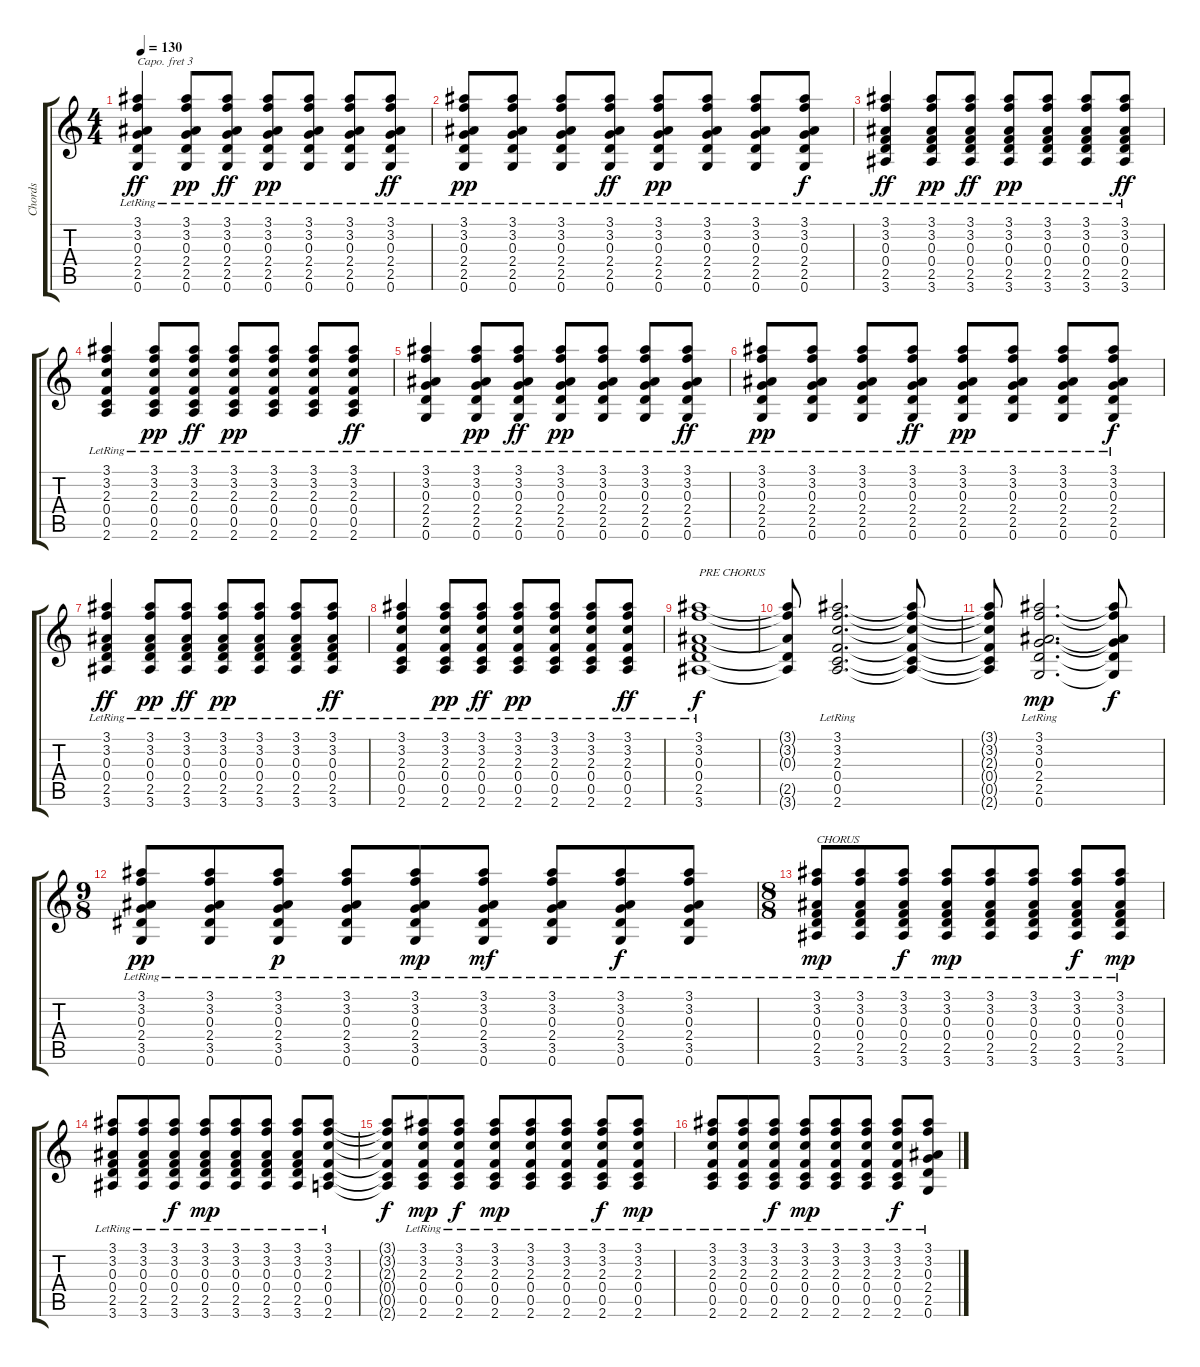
\track ("Chords" "Chords") {instrument acousticguitarsteel}
\staff {score tabs}
\capo 3
\tuning (E4 B3 G3 D3 A2 E2) {hide}
\ts (4 4)
\tempo 130
\clef g2
\ks c
(3.1{lr} 3.2{lr} 0.3{lr} 2.4{lr} 2.5{lr} 0.6{lr}).4{dy ff} (3.1{lr} 3.2{lr} 0.3{lr} 2.4{lr} 2.5{lr} 0.6{lr}).8{dy pp} (3.1{lr} 3.2{lr} 0.3{lr} 2.4{lr} 2.5{lr} 0.6{lr}).8{dy ff} (3.1{lr} 3.2{lr} 0.3{lr} 2.4{lr} 2.5{lr} 0.6{lr}).8{dy pp} (3.1{lr} 3.2{lr} 0.3{lr} 2.4{lr} 2.5{lr} 0.6{lr}).8 (3.1{lr} 3.2{lr} 0.3{lr} 2.4{lr} 2.5{lr} 0.6{lr}).8 (3.1{lr} 3.2{lr} 0.3{lr} 2.4{lr} 2.5{lr} 0.6{lr}).8{dy ff} |
(3.1{lr} 3.2{lr} 0.3{lr} 2.4{lr} 2.5{lr} 0.6{lr}).8{dy pp} (3.1{lr} 3.2{lr} 0.3{lr} 2.4{lr} 2.5{lr} 0.6{lr}).8 (3.1{lr} 3.2{lr} 0.3{lr} 2.4{lr} 2.5{lr} 0.6{lr}).8 (3.1{lr} 3.2{lr} 0.3{lr} 2.4{lr} 2.5{lr} 0.6{lr}).8{dy ff} (3.1{lr} 3.2{lr} 0.3{lr} 2.4{lr} 2.5{lr} 0.6{lr}).8{dy pp} (3.1{lr} 3.2{lr} 0.3{lr} 2.4{lr} 2.5{lr} 0.6{lr}).8 (3.1{lr} 3.2{lr} 0.3{lr} 2.4{lr} 2.5{lr} 0.6{lr}).8 (3.1{lr} 3.2{lr} 0.3{lr} 2.4{lr} 2.5{lr} 0.6{lr}).8{dy f} |
(3.1{lr} 3.2{lr} 0.3{lr} 0.4{lr} 2.5{lr} 3.6{lr}).4{dy ff} (3.1{lr} 3.2{lr} 0.3{lr} 0.4{lr} 2.5{lr} 3.6{lr}).8{dy pp} (3.1{lr} 3.2{lr} 0.3{lr} 0.4{lr} 2.5{lr} 3.6{lr}).8{dy ff} (3.1{lr} 3.2{lr} 0.3{lr} 0.4{lr} 2.5{lr} 3.6{lr}).8{dy pp} (3.1{lr} 3.2{lr} 0.3{lr} 0.4{lr} 2.5{lr} 3.6{lr}).8 (3.1{lr} 3.2{lr} 0.3{lr} 0.4{lr} 2.5{lr} 3.6{lr}).8 (3.1{lr} 3.2{lr} 0.3{lr} 0.4{lr} 2.5{lr} 3.6{lr}).8{dy ff} |
(3.1{lr} 3.2{lr} 2.3{lr} 0.4{lr} 0.5{lr} 2.6{lr}).4 (3.1{lr} 3.2{lr} 2.3{lr} 0.4{lr} 0.5{lr} 2.6{lr}).8{dy pp} (3.1{lr} 3.2{lr} 2.3{lr} 0.4{lr} 0.5{lr} 2.6{lr}).8{dy ff} (3.1{lr} 3.2{lr} 2.3{lr} 0.4{lr} 0.5{lr} 2.6{lr}).8{dy pp} (3.1{lr} 3.2{lr} 2.3{lr} 0.4{lr} 0.5{lr} 2.6{lr}).8 (3.1{lr} 3.2{lr} 2.3{lr} 0.4{lr} 0.5{lr} 2.6{lr}).8 (3.1{lr} 3.2{lr} 2.3{lr} 0.4{lr} 0.5{lr} 2.6{lr}).8{dy ff} |
(3.1{lr} 3.2{lr} 0.3{lr} 2.4{lr} 2.5{lr} 0.6{lr}).4 (3.1{lr} 3.2{lr} 0.3{lr} 2.4{lr} 2.5{lr} 0.6{lr}).8{dy pp} (3.1{lr} 3.2{lr} 0.3{lr} 2.4{lr} 2.5{lr} 0.6{lr}).8{dy ff} (3.1{lr} 3.2{lr} 0.3{lr} 2.4{lr} 2.5{lr} 0.6{lr}).8{dy pp} (3.1{lr} 3.2{lr} 0.3{lr} 2.4{lr} 2.5{lr} 0.6{lr}).8 (3.1{lr} 3.2{lr} 0.3{lr} 2.4{lr} 2.5{lr} 0.6{lr}).8 (3.1{lr} 3.2{lr} 0.3{lr} 2.4{lr} 2.5{lr} 0.6{lr}).8{dy ff} |
(3.1{lr} 3.2{lr} 0.3{lr} 2.4{lr} 2.5{lr} 0.6{lr}).8{dy pp} (3.1{lr} 3.2{lr} 0.3{lr} 2.4{lr} 2.5{lr} 0.6{lr}).8 (3.1{lr} 3.2{lr} 0.3{lr} 2.4{lr} 2.5{lr} 0.6{lr}).8 (3.1{lr} 3.2{lr} 0.3{lr} 2.4{lr} 2.5{lr} 0.6{lr}).8{dy ff} (3.1{lr} 3.2{lr} 0.3{lr} 2.4{lr} 2.5{lr} 0.6{lr}).8{dy pp} (3.1{lr} 3.2{lr} 0.3{lr} 2.4{lr} 2.5{lr} 0.6{lr}).8 (3.1{lr} 3.2{lr} 0.3{lr} 2.4{lr} 2.5{lr} 0.6{lr}).8 (3.1{lr} 3.2{lr} 0.3{lr} 2.4{lr} 2.5{lr} 0.6{lr}).8{dy f} |
(3.1{lr} 3.2{lr} 0.3{lr} 0.4{lr} 2.5{lr} 3.6{lr}).4{dy ff} (3.1{lr} 3.2{lr} 0.3{lr} 0.4{lr} 2.5{lr} 3.6{lr}).8{dy pp} (3.1{lr} 3.2{lr} 0.3{lr} 0.4{lr} 2.5{lr} 3.6{lr}).8{dy ff} (3.1{lr} 3.2{lr} 0.3{lr} 0.4{lr} 2.5{lr} 3.6{lr}).8{dy pp} (3.1{lr} 3.2{lr} 0.3{lr} 0.4{lr} 2.5{lr} 3.6{lr}).8 (3.1{lr} 3.2{lr} 0.3{lr} 0.4{lr} 2.5{lr} 3.6{lr}).8 (3.1{lr} 3.2{lr} 0.3{lr} 0.4{lr} 2.5{lr} 3.6{lr}).8{dy ff} |
(3.1{lr} 3.2{lr} 2.3{lr} 0.4{lr} 0.5{lr} 2.6{lr}).4 (3.1{lr} 3.2{lr} 2.3{lr} 0.4{lr} 0.5{lr} 2.6{lr}).8{dy pp} (3.1{lr} 3.2{lr} 2.3{lr} 0.4{lr} 0.5{lr} 2.6{lr}).8{dy ff} (3.1{lr} 3.2{lr} 2.3{lr} 0.4{lr} 0.5{lr} 2.6{lr}).8{dy pp} (3.1{lr} 3.2{lr} 2.3{lr} 0.4{lr} 0.5{lr} 2.6{lr}).8 (3.1{lr} 3.2{lr} 2.3{lr} 0.4{lr} 0.5{lr} 2.6{lr}).8 (3.1{lr} 3.2{lr} 2.3{lr} 0.4{lr} 0.5{lr} 2.6{lr}).8{dy ff} |
(3.1{lr} 3.2{lr} 0.3{lr} 0.4{lr} 2.5{lr} 3.6{lr}).1{txt "PRE CHORUS" dy f} |
(3.1{t} 3.2{t} 0.3{t} 2.5{t} 3.6{t}).8 (3.1{lr} 3.2{lr} 2.3{lr} 0.4{lr} 0.5{lr} 2.6{lr}).2{d} (3.1{t} 3.2{t} 2.3{t} 0.4{t} 0.5{t} 2.6{t}).8 |
(3.1{t} 3.2{t} 2.3{t} 0.4{t} 0.5{t} 2.6{t}).8 (3.1{lr} 3.2{lr} 0.3{lr} 2.4{lr} 2.5{lr} 0.6{lr}).2{d dy mp} (3.1{t} 3.2{t} 0.3{t} 2.4{t} 2.5{t} 0.6{t}).8{dy f} |
\ts (9 8)
(3.1{lr} 3.2{lr} 0.3{lr} 2.4{lr} 3.5{lr} 0.6{lr}).8{dy pp} (3.1{lr} 3.2{lr} 0.3{lr} 2.4{lr} 3.5{lr} 0.6{lr}).8 (3.1{lr} 3.2{lr} 0.3{lr} 2.4{lr} 3.5{lr} 0.6{lr}).8{dy p} (3.1{lr} 3.2{lr} 0.3{lr} 2.4{lr} 3.5{lr} 0.6{lr}).8 (3.1{lr} 3.2{lr} 0.3{lr} 2.4{lr} 3.5{lr} 0.6{lr}).8{dy mp} (3.1{lr} 3.2{lr} 0.3{lr} 2.4{lr} 3.5{lr} 0.6{lr}).8{dy mf} (3.1{lr} 3.2{lr} 0.3{lr} 2.4{lr} 3.5{lr} 0.6{lr}).8 (3.1{lr} 3.2{lr} 0.3{lr} 2.4{lr} 3.5{lr} 0.6{lr}).8{dy f} (3.1{lr} 3.2{lr} 0.3{lr} 2.4{lr} 3.5{lr} 0.6{lr}).8 |
\ts (8 8)
(3.1{lr} 3.2{lr} 0.3{lr} 0.4{lr} 2.5{lr} 3.6{lr}).8{txt "CHORUS" dy mp} (3.1{lr} 3.2{lr} 0.3{lr} 0.4{lr} 2.5{lr} 3.6{lr}).8 (3.1{lr} 3.2{lr} 0.3{lr} 0.4{lr} 2.5{lr} 3.6{lr}).8{dy f} (3.1{lr} 3.2{lr} 0.3{lr} 0.4{lr} 2.5{lr} 3.6{lr}).8{dy mp} (3.1{lr} 3.2{lr} 0.3{lr} 0.4{lr} 2.5{lr} 3.6{lr}).8 (3.1{lr} 3.2{lr} 0.3{lr} 0.4{lr} 2.5{lr} 3.6{lr}).8 (3.1{lr} 3.2{lr} 0.3{lr} 0.4{lr} 2.5{lr} 3.6{lr}).8{dy f} (3.1{lr} 3.2{lr} 0.3{lr} 0.4{lr} 2.5{lr} 3.6{lr}).8{dy mp} |
(3.1{lr} 3.2{lr} 0.3{lr} 0.4{lr} 2.5{lr} 3.6{lr}).8 (3.1{lr} 3.2{lr} 0.3{lr} 0.4{lr} 2.5{lr} 3.6{lr}).8 (3.1{lr} 3.2{lr} 0.3{lr} 0.4{lr} 2.5{lr} 3.6{lr}).8{dy f} (3.1{lr} 3.2{lr} 0.3{lr} 0.4{lr} 2.5{lr} 3.6{lr}).8{dy mp} (3.1{lr} 3.2{lr} 0.3{lr} 0.4{lr} 2.5{lr} 3.6{lr}).8 (3.1{lr} 3.2{lr} 0.3{lr} 0.4{lr} 2.5{lr} 3.6{lr}).8 (3.1{lr} 3.2{lr} 0.3{lr} 0.4{lr} 2.5{lr} 3.6{lr}).8 (3.1{lr} 3.2{lr} 2.3{lr} 0.4{lr} 0.5{lr} 2.6{lr}).8 |
(3.1{t} 3.2{t} 2.3{t} 0.4{t} 0.5{t} 2.6{t}).8{dy f} (3.1{lr} 3.2{lr} 2.3{lr} 0.4{lr} 0.5{lr} 2.6{lr}).8{dy mp} (3.1{lr} 3.2{lr} 2.3{lr} 0.4{lr} 0.5{lr} 2.6{lr}).8{dy f} (3.1{lr} 3.2{lr} 2.3{lr} 0.4{lr} 0.5{lr} 2.6{lr}).8{dy mp} (3.1{lr} 3.2{lr} 2.3{lr} 0.4{lr} 0.5{lr} 2.6{lr}).8 (3.1{lr} 3.2{lr} 2.3{lr} 0.4{lr} 0.5{lr} 2.6{lr}).8 (3.1{lr} 3.2{lr} 2.3{lr} 0.4{lr} 0.5{lr} 2.6{lr}).8{dy f} (3.1{lr} 3.2{lr} 2.3{lr} 0.4{lr} 0.5{lr} 2.6{lr}).8{dy mp} |
(3.1{lr} 3.2{lr} 2.3{lr} 0.4{lr} 0.5{lr} 2.6{lr}).8 (3.1{lr} 3.2{lr} 2.3{lr} 0.4{lr} 0.5{lr} 2.6{lr}).8 (3.1{lr} 3.2{lr} 2.3{lr} 0.4{lr} 0.5{lr} 2.6{lr}).8{dy f} (3.1{lr} 3.2{lr} 2.3{lr} 0.4{lr} 0.5{lr} 2.6{lr}).8{dy mp} (3.1{lr} 3.2{lr} 2.3{lr} 0.4{lr} 0.5{lr} 2.6{lr}).8 (3.1{lr} 3.2{lr} 2.3{lr} 0.4{lr} 0.5{lr} 2.6{lr}).8 (3.1{lr} 3.2{lr} 2.3{lr} 0.4{lr} 0.5{lr} 2.6{lr}).8{dy f} (3.1{lr} 3.2{lr} 0.3{lr} 2.4{lr} 2.5{lr} 0.6{lr}).8
